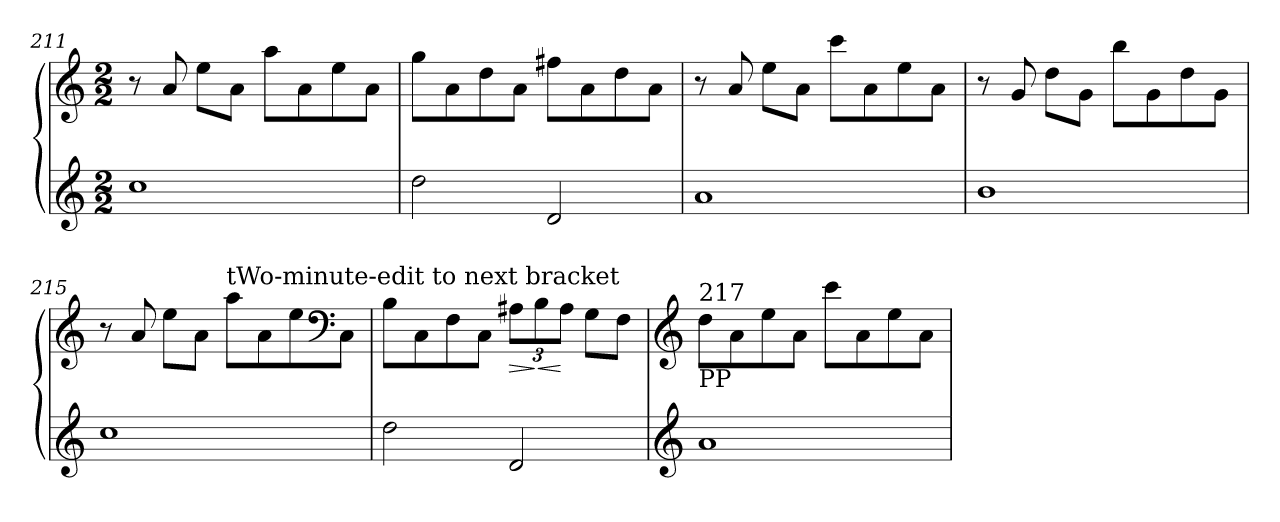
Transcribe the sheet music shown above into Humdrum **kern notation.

**kern	**kern	**dynam
*part1	*part1	*part1
*staff2	*staff1	*staff1/2
*clefG2	*clefG2	*
*k[]	*k[]	*
*C:	*C:	*
*M2/2	*M2/2	*
=211	=211	=211
1cc	8r	.
.	8a/	.
.	8ee\L	.
.	8a\J	.
.	8aa\L	.
.	8a\	.
.	8ee\	.
.	8a\J	.
=212	=212	=212
2dd\	8gg\L	.
.	8a\	.
.	8dd\	.
.	8a\J	.
2d/	8ff#X\L	.
.	8a\	.
.	8dd\	.
.	8a\J	.
!!LO:PB:g=z
=213	=213	=213
1a	8r	.
.	8a/	.
.	8ee\L	.
.	8a\J	.
.	8ccc\L	.
.	8a\	.
.	8ee\	.
.	8a\J	.
!!LO:PB:g=z
=214	=214	=214
1b	8r	.
.	8g/	.
.	8dd\L	.
.	8g\J	.
.	8bb\L	.
.	8g\	.
.	8dd\	.
.	8g\J	.
=215	=215	=215
1cc	8r	.
.	8a/	.
.	8ee\L	.
.	8a\J	.
!	!LO:TX:a:t=tWo-minute-edit to next bracket	!
.	8aa\L	.
.	8a\	.
.	8ee\	.
*	*clefF4	*
.	8C\J	.
=216	=216	=216
2dd\	8B\L	.
.	8C\	.
.	8F\	.
.	8C\J	.
*	*Xbrackettup	*
!	!	!LO:HP:b
2d/	12A#X\L	>
!	!	!LO:HP:n=1:b
.	12B\	] <
.	12A#\J	[
.	8G\L	.
.	8F\J	.
!!LO:PB:g=z
=217	=217	=217
*clefG2	*clefG2	*
!	!LO:TX:a:t=217	!
!	!LO:TX:b:t=PP	!
1a	8dd\L	.
.	8a\	.
.	8ee\	.
.	8a\J	.
.	8ccc\L	.
.	8a\	.
.	8ee\	.
.	8a\J	.
=	=	=
*-	*-	*-
